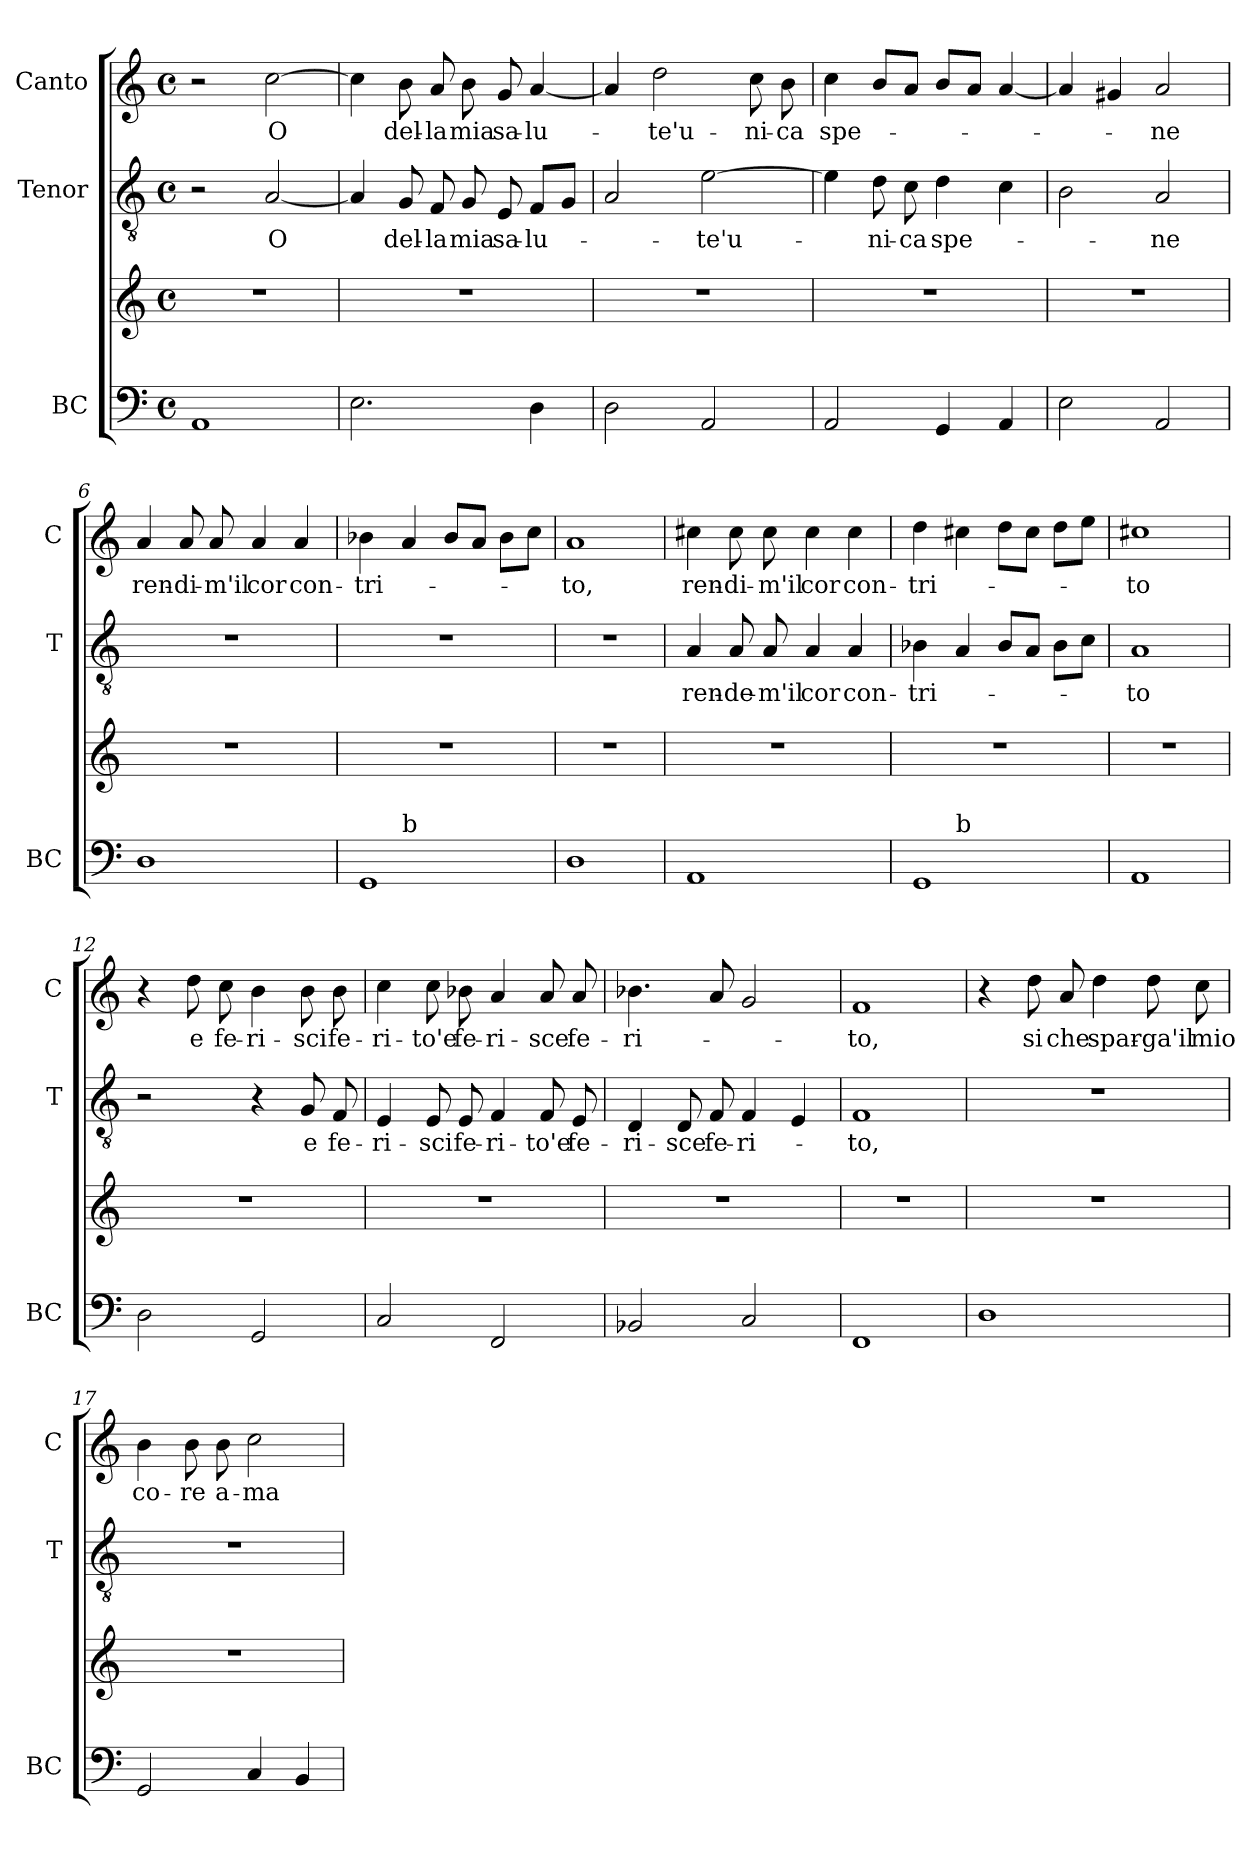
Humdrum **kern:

**kern	**kern	**kern	**text	**kern	**text
*part3	*part3	*part2	*part2	*part1	*part1
*staff4	*staff3	*staff2	*staff2	*staff1	*staff1
*I"BC	*	*I"Tenor	*	*I"Canto	*
*I'BC	*	*I'T	*	*I'C	*
*clefF4	*clefG2	*clefGv2	*	*clefG2	*
*k[]	*k[]	*k[]	*	*k[]	*
*C:	*C:	*C:	*	*C:	*
*M4/4	*M4/4	*M4/4	*	*M4/4	*
*met(c)	*met(c)	*met(c)	*	*met(c)	*
=1	=1	=1	=1	=1	=1
1AA	1r	2r	.	2r	.
!	!	!	!LO:LY:b	!	!LO:LY:b
.	.	[2A/	O	[2cc\	O
=2	=2	=2	=2	=2	=2
2.E\	1r	4A/]	.	4cc\]	.
!	!	!	!LO:LY:b	!	!LO:LY:b
.	.	8G/	del-	8b\	del-
!	!	!	!LO:LY:b	!	!LO:LY:b
.	.	8F/	-la	8a/	-la
!	!	!	!LO:LY:b	!	!LO:LY:b
.	.	8G/	mia	8b\	mia
!	!	!	!LO:LY:b	!	!LO:LY:b
.	.	8E/	sa-	8g/	sa-
!	!	!	!LO:LY:b	!	!LO:LY:b
4D\	.	8F/L	-lu-	[4a/	-lu-
.	.	8G/J	.	.	.
=3	=3	=3	=3	=3	=3
2D\	1r	2A/	.	4a/]	.
!	!	!	!	!	!LO:LY:b
.	.	.	.	2dd\	-te'u-
!	!	!	!LO:LY:b	!	!
2AA/	.	[2e\	-te'u-	.	.
!	!	!	!	!	!LO:LY:b
.	.	.	.	8cc\	-ni-
!	!	!	!	!	!LO:LY:b
.	.	.	.	8b\	-ca
=4	=4	=4	=4	=4	=4
!	!	!	!	!	!LO:LY:b
2AA/	1r	4e\]	.	4cc\	spe-
!	!	!	!LO:LY:b	!	!
.	.	8d\	-ni-	8b/L	.
!	!	!	!LO:LY:b	!	!
.	.	8c\	-ca	8a/J	.
!	!	!	!LO:LY:b	!	!
4GG/	.	4d\	spe-	8b/L	.
.	.	.	.	8a/J	.
4AA/	.	4c\	.	[4a/	.
=5	=5	=5	=5	=5	=5
2E\	1r	2B\	.	4a/]	.
.	.	.	.	4g#X/	.
!	!	!	!LO:LY:b	!	!LO:LY:b
2AA/	.	2A/	-ne	2a/	-ne
!!LO:LB:g=z
=6	=6	=6	=6	=6	=6
!	!	!	!	!	!LO:LY:b
1D	1r	1r	.	4a/	ren-
!	!	!	!	!	!LO:LY:b
.	.	.	.	8a/	-di-
!	!	!	!	!	!LO:LY:b
.	.	.	.	8a/	-m'il
!	!	!	!	!	!LO:LY:b
.	.	.	.	4a/	cor
!	!	!	!	!	!LO:LY:b
.	.	.	.	4a/	con-
=7	=7	=7	=7	=7	=7
!	!	!	!	!	!LO:LY:b
*^	*	*	*	*	*
1GG	4ryy	1r	1r	.	4b-X\	-tri-
!	!LO:TX:a:t=b	!	!	!	!	!
.	2.ryy	.	.	.	4a/	.
.	.	.	.	.	8b-/L	.
.	.	.	.	.	8a/J	.
.	.	.	.	.	8b-\L	.
.	.	.	.	.	8cc\J	.
=8	=8	=8	=8	=8	=8	=8
!	!	!	!	!	!	!LO:LY:b
*v	*v	*	*	*	*	*
1D	1r	1r	.	1a	-to,
=9	=9	=9	=9	=9	=9
!	!	!	!LO:LY:b	!	!LO:LY:b
1AA	1r	4A/	ren-	4cc#X\	ren-
!	!	!	!LO:LY:b	!	!LO:LY:b
.	.	8A/	-de-	8cc#\	-di-
!	!	!	!LO:LY:b	!	!LO:LY:b
.	.	8A/	-m'il	8cc#\	-m'il
!	!	!	!LO:LY:b	!	!LO:LY:b
.	.	4A/	cor	4cc#\	cor
!	!	!	!LO:LY:b	!	!LO:LY:b
.	.	4A/	con-	4cc#\	con-
=10	=10	=10	=10	=10	=10
!	!	!	!LO:LY:b	!	!LO:LY:b
*^	*	*	*	*	*
1GG	4ryy	1r	4B-X\	-tri-	4dd\	-tri-
!	!LO:TX:a:t=b	!	!	!	!	!
.	2.ryy	.	4A/	.	4cc#X\	.
.	.	.	8B-/L	.	8dd\L	.
.	.	.	8A/J	.	8cc#\J	.
.	.	.	8B-\L	.	8dd\L	.
.	.	.	8c\J	.	8ee\J	.
!!LO:LB:g=z
=11	=11	=11	=11	=11	=11	=11
!	!	!	!	!LO:LY:b	!	!LO:LY:b
*v	*v	*	*	*	*	*
1AA	1r	1A	-to	1cc#X	-to
=12	=12	=12	=12	=12	=12
2D\	1r	2r	.	4r	.
!	!	!	!	!	!LO:LY:b
.	.	.	.	8dd\	e
!	!	!	!	!	!LO:LY:b
.	.	.	.	8cc\	fe-
!	!	!	!	!	!LO:LY:b
2GG/	.	4r	.	4b\	-ri-
!	!	!	!LO:LY:b	!	!LO:LY:b
.	.	8G/	e	8b\	-sci
!	!	!	!LO:LY:b	!	!LO:LY:b
.	.	8F/	fe-	8b\	fe-
=13	=13	=13	=13	=13	=13
!	!	!	!LO:LY:b	!	!LO:LY:b
2C/	1r	4E/	-ri-	4cc\	-ri-
!	!	!	!LO:LY:b	!	!LO:LY:b
.	.	8E/	-sci	8cc\	-to'e
!	!	!	!LO:LY:b	!	!LO:LY:b
.	.	8E/	fe-	8b-X\	fe-
!	!	!	!LO:LY:b	!	!LO:LY:b
2FF/	.	4F/	-ri-	4a/	-ri-
!	!	!	!LO:LY:b	!	!LO:LY:b
.	.	8F/	-to'e	8a/	-sce
!	!	!	!LO:LY:b	!	!LO:LY:b
.	.	8E/	fe-	8a/	fe-
=14	=14	=14	=14	=14	=14
!	!	!	!LO:LY:b	!	!LO:LY:b
2BB-X/	1r	4D/	-ri-	4.b-X\	-ri-
!	!	!	!LO:LY:b	!	!
.	.	8D/	-sce	.	.
!	!	!	!LO:LY:b	!	!
.	.	8F/	fe-	8a/	.
!	!	!	!LO:LY:b	!	!
2C/	.	4F/	-ri-	2g/	.
.	.	4E/	.	.	.
=15	=15	=15	=15	=15	=15
!	!	!	!LO:LY:b	!	!LO:LY:b
1FF	1r	1F	-to,	1f	-to,
!!LO:PB:g=z
=16	=16	=16	=16	=16	=16
1D	1r	1r	.	4r	.
!	!	!	!	!	!LO:LY:b
.	.	.	.	8dd\	si
!	!	!	!	!	!LO:LY:b
.	.	.	.	8a/	che
!	!	!	!	!	!LO:LY:b
.	.	.	.	4dd\	spar-
!	!	!	!	!	!LO:LY:b
.	.	.	.	8dd\	-ga'il
!	!	!	!	!	!LO:LY:b
.	.	.	.	8cc\	mio
=17	=17	=17	=17	=17	=17
!	!	!	!	!	!LO:LY:b
2GG/	1r	1r	.	4b\	co-
!	!	!	!	!	!LO:LY:b
.	.	.	.	8b\	-re
!	!	!	!	!	!LO:LY:b
.	.	.	.	8b\	a-
!	!	!	!	!	!LO:LY:b
4C/	.	.	.	2cc\	-ma-
4BB/	.	.	.	.	.
=	=	=	=	=	=
*-	*-	*-	*-	*-	*-
